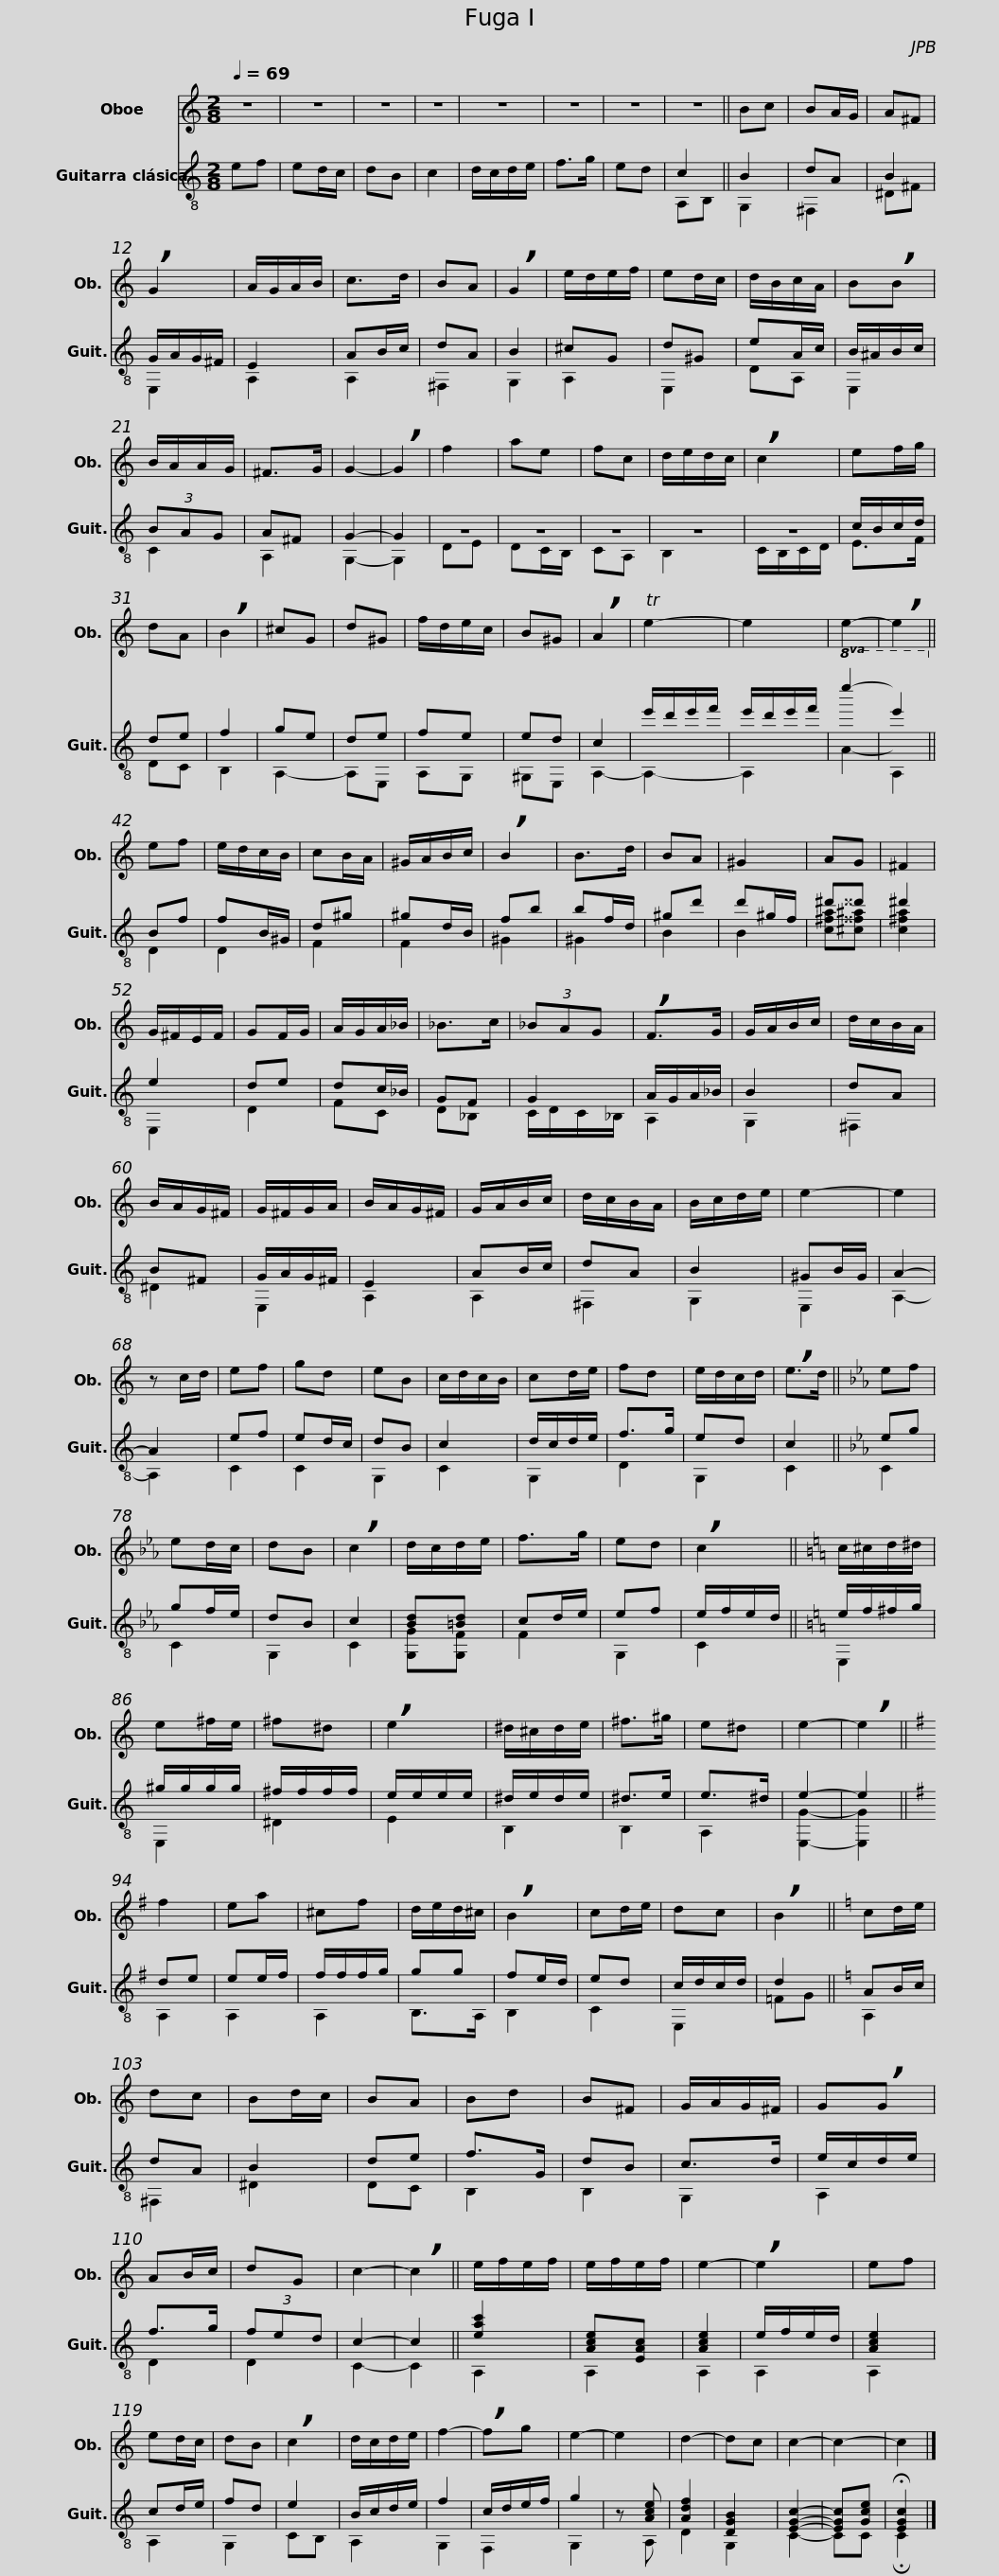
X:1
%%score 1 ( 2 3 )
L:1/8
Q:1/4=69
M:2/8
I:linebreak $
K:C
V:1 treble
V:2 treble-8
V:3 treble-8
V:1
 z2 | z2 | z2 | z2 | z2 | %5
 z2 | z2 | z2 || Bc | BA/G/ | %10
 A^F | !breath!G2 |$ A/G/A/B/ | c>d | BA | %15
 !breath!G2 | e/d/e/f/ | ed/c/ | d/B/c/A/ | B!breath!B | %20
 B/A/A/G/ | ^F>G | G2- |$ !breath!G2 | f2 | %25
 ae | fc | d/e/d/c/ | !breath!c2 | ef/g/ | %30
 dA | !breath!B2 | ^cG | d^G | f/d/e/c/ |$ %35
 B^G | !breath!A2 | Te2- | e2 | e2- | %40
 !breath!e2 || ef | e/d/c/B/ | cB/A/ | ^G/A/B/c/ | %45
 !breath!B2 | B>d |$ BA | ^G2 | AG | %50
 ^F2 | G/^F/E/F/ | GF/G/ | A/G/A/_B/ | _B>c | %55
 (3_BAG | !breath!F>G |$ G/A/B/c/ | d/c/B/A/ | B/A/G/^F/ | %60
 G/^F/G/A/ | B/A/G/^F/ | G/A/B/c/ | d/c/B/A/ | B/c/d/e/ | %65
 e2- | e2 |$ z c/d/ | ef | gd | %70
 eB | c/d/c/B/ | cd/e/ | fd | e/d/c/d/ | %75
 !breath!e>d ||[K:Eb] ef | ed/c/ | dB | !breath!c2 |$ %80
 d/c/d/e/ | f>g | ed | !breath!c2 ||[K:C] c/^c/d/^d/ | %85
 e^f/e/ | ^f^d | !breath!e2 | ^d/^c/d/e/ |$ ^f>^g | %90
 e^d | e2- | !breath!e2 ||[K:G] f2 | ea | %95
 ^cf | d/e/d/^c/ | !breath!B2 | cd/e/ | dc | %100
 !breath!B2 ||$[K:C] cd/e/ | dc | Bd/c/ | BA | %105
 Bd | B^F | G/A/G/^F/ | G!breath!G | AB/c/ | %110
 dG | c2- | !breath!c2 ||$ e/f/e/f/ | e/f/e/f/ | %115
 e2- | !breath!e2 | ef | ed/c/ | dB | %120
 !breath!c2 | d/c/d/e/ | f2- | !breath!fg | e2- | %125
 e2 |$ d2- | dc | c2- | c2- | %130
 c2 |] %131
V:2
 ef | ed/c/ | dB | c2 | d/c/d/e/ | %5
 f>g | ed | c2 || B2 | dA | %10
 B2 | G/A/G/^F/ |$ E2 | AB/c/ | dA | %15
 B2 | ^cG | d^G | eA/c/ | B/^A/B/c/ | %20
 (3BAG | A^F | G2- |$ G2 | z2 | %25
 z2 | z2 | z2 | z2 | c/B/c/d/ | %30
 de | f2 | ge | de | fe |$ %35
 ed | c2 | e'/d'/e'/f'/ | e'/d'/e'/f'/ |!8va(! e''2- | %40
 e''2!8va)! || Bf | fB/^G/ | d^g | ^gd/B/ | %45
 fb | bf/d/ |$ ^gd' | d'^g/f/ | ^d'^^d' | %50
 ^d'2 | e2 | de | dc/_B/ | GF | %55
 G2 | A/G/A/_B/ |$ B2 | dA | B^F | %60
 G/A/G/^F/ | E2 | AB/c/ | dA | B2 | %65
 ^GB/G/ | A2- |$ A2 | ef | ed/c/ | %70
 dB | c2 | d/c/d/e/ | f>g | ed | %75
 c2 ||[K:Eb] eg | gf/e/ | dB | c2 |$ %80
 [Bd][=Bd] | cd/e/ | ef | e/f/e/d/ ||[K:C] e/f/^f/g/ | %85
 ^g/g/g/g/ | ^f/f/f/f/ | e/e/e/e/ | ^d/e/d/e/ |$ ^d>e | %90
 e>^d | e2- | e2 ||[K:G] de | ee/f/ | %95
 f/f/f/g/ | gg | fe/d/ | ed | c/d/c/d/ | %100
 d2 ||$[K:C] AB/c/ | dA | B2 | de | %105
 f>G | dB | c>d | e/c/d/e/ | f>g | %110
 (3fed | c2- | c2 ||$ [eac']2 | [Ace][EAc] | %115
 [Ace]2 | e/f/e/d/ | [Ace]2 | cd/e/ | fd | %120
 e2 | B/c/d/e/ | f2 | c/d/e/f/ | g2 | %125
 z [Ace] |$ [Adf]2 | [DGB]2 | [EGc]2- | [EGc][Gce] | %130
 !fermata![EGc]2 |] %131
V:3
 x2 | x2 | x2 | x2 | x2 | %5
 x2 | x2 | A,B, || G,2 | ^F,2 | %10
 ^D^F | E,2 |$ A,2 | A,2 | ^F,2 | %15
 G,2 | A,2 | E,2 | DA, | E,2 | %20
 C2 | A,2 | G,2- |$ G,2 | DE | %25
 DC/B,/ | CA, | B,2 | C/B,/C/D/ | E>F | %30
 DC | B,2 | A,2- | A,E, | A,G, |$ %35
 ^G,E, | A,2- | A,2- | A,2- |!8va(! A2- | %40
 A2!8va)! || D2 | D2 | F2 | F2 | %45
 ^G2 | ^G2 |$ B2 | B2 | [c^fa][^c^^f^a] | %50
 [c^fa]2 | E,2 | D2 | FC | D_B, | %55
 C/D/C/_B,/ | A,2 |$ G,2 | ^F,2 | ^D2 | %60
 E,2 | A,2 | A,2 | ^F,2 | G,2 | %65
 E,2 | A,2- |$ A,2 | C2 | C2 | %70
 G,2 | C2 | G,2 | D2 | G,2 | %75
 C2 ||[K:Eb] C2 | C2 | G,2 | C2 |$ %80
 [G,G][G,F] | F2 | G,2 | C2 ||[K:C] E,2 | %85
 E,2 | ^D2 | E2 | B,2 |$ B,2 | %90
 A,2 | [E,G]2- | [E,G]2 ||[K:G] A,2 | A,2 | %95
 A,2 | B,>A, | B,2 | C2 | E,2 | %100
 =FG ||$[K:C] A,2 | ^F,2 | ^D2 | DC | %105
 B,2 | B,2 | G,2 | A,2 | D2 | %110
 D2 | C2- | C2 ||$ A,2 | A,2 | %115
 A,2 | A,2 | A,2 | A,2 | G,2 | %120
 CB, | A,2 | G,2 | F,2 | G,2 | %125
 z A, |$ D2 | G,2 | C2- | CC | %130
 !fermata!C2 |] %131
